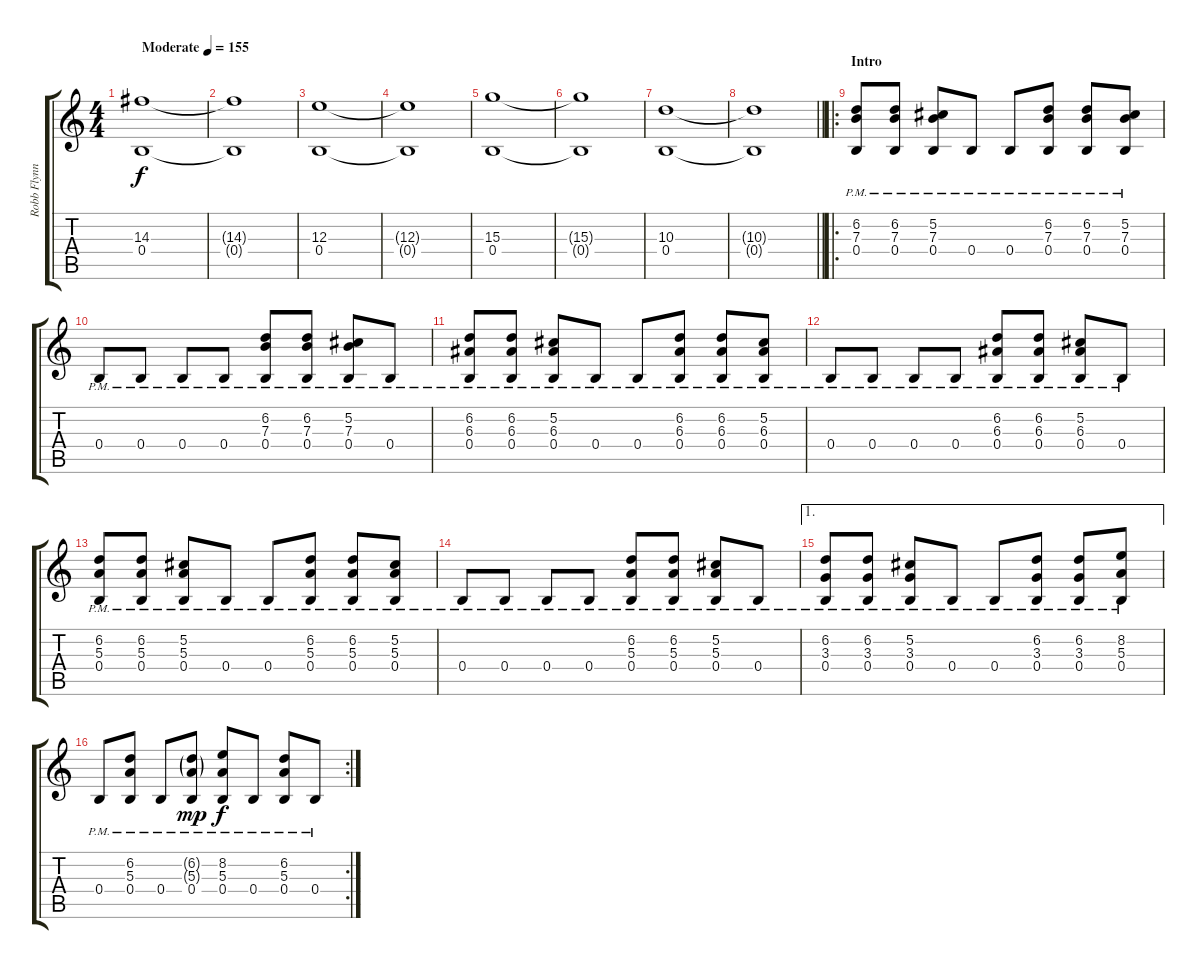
\track ("Robb Flynn (Rhythm guitar)" "Robb Flynn") {instrument acousticguitarsteel}
\staff {score tabs}
\tuning (B3 Ab3 E3 B2 Gb2 B1) {hide}
\ts (4 4)
\tempo (155 "Moderate")
\clef g2
\ks c
(14.3 0.4).1{dy f instrument acousticguitarsteel} |
(14.3{t} 0.4{t}).1 |
(12.3 0.4).1 |
(12.3{t} 0.4{t}).1 |
(15.3 0.4).1 |
(15.3{t} 0.4{t}).1 |
(10.3 0.4).1 |
\barLineRight lightlight
(10.3{t} 0.4{t}).1 |
\ro
\section ("" "Intro")
(6.2 7.3 0.4{pm}).8 (6.2 7.3 0.4{pm}).8 (5.2 7.3 0.4{pm}).8 0.4{pm}.8 0.4{pm}.8 (6.2 7.3 0.4{pm}).8 (6.2 7.3 0.4{pm}).8 (5.2 7.3 0.4{pm}).8 |
0.4{pm}.8 0.4{pm}.8 0.4{pm}.8 0.4{pm}.8 (6.2 7.3 0.4{pm}).8 (6.2 7.3 0.4{pm}).8 (5.2 7.3 0.4{pm}).8 0.4{pm}.8 |
(6.2 6.3 0.4{pm}).8 (6.2 6.3 0.4{pm}).8 (5.2 6.3 0.4{pm}).8 0.4{pm}.8 0.4{pm}.8 (6.2 6.3 0.4{pm}).8 (6.2 6.3 0.4{pm}).8 (5.2 6.3 0.4{pm}).8 |
0.4{pm}.8 0.4{pm}.8 0.4{pm}.8 0.4{pm}.8 (6.2 6.3 0.4{pm}).8 (6.2 6.3 0.4{pm}).8 (5.2 6.3 0.4{pm}).8 0.4{pm}.8 |
(6.2 5.3 0.4{pm}).8 (6.2 5.3 0.4{pm}).8 (5.2 5.3 0.4{pm}).8 0.4{pm}.8 0.4{pm}.8 (6.2 5.3 0.4{pm}).8 (6.2 5.3 0.4{pm}).8 (5.2 5.3 0.4{pm}).8 |
0.4{pm}.8 0.4{pm}.8 0.4{pm}.8 0.4{pm}.8 (6.2 5.3 0.4{pm}).8 (6.2 5.3 0.4{pm}).8 (5.2 5.3 0.4{pm}).8 0.4{pm}.8 |
\ae 1
(6.2 3.3 0.4{pm}).8 (6.2 3.3 0.4{pm}).8 (5.2 3.3 0.4{pm}).8 0.4{pm}.8 0.4{pm}.8 (6.2 3.3 0.4{pm}).8 (6.2 3.3 0.4{pm}).8 (8.2 5.3 0.4{pm}).8 |
\rc 2
0.4{pm}.8 (6.2 5.3 0.4{pm}).8 0.4{pm}.8 (6.2{g} 5.3{g} 0.4{pm}).8{dy mp} (8.2 5.3 0.4{pm}).8{dy f} 0.4{pm}.8 (6.2 5.3 0.4{pm}).8 0.4{pm}.8
